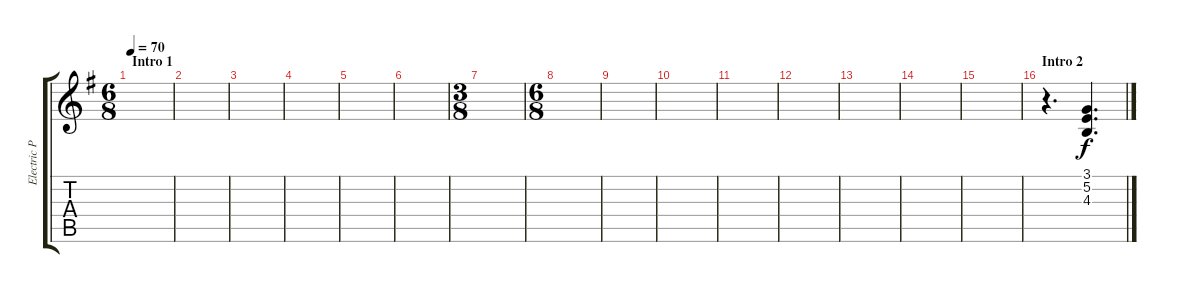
\track ("Electric Piano (Staff 1)" "Electric P") {instrument acousticgrandpiano}
\staff {score tabs}
\tuning (E4 B3 G3 D3 A2 E2) {hide}
\ts (6 8)
\section ("" "Intro 1")
\tempo 70
\clef g2
\ks g
|
|
|
|
|
|
\ts (3 8)
|
\ts (6 8)
|
|
|
|
|
|
|
|
\section ("" "Intro 2")
r.4{d} (3.1 5.2 4.3).4{d}
